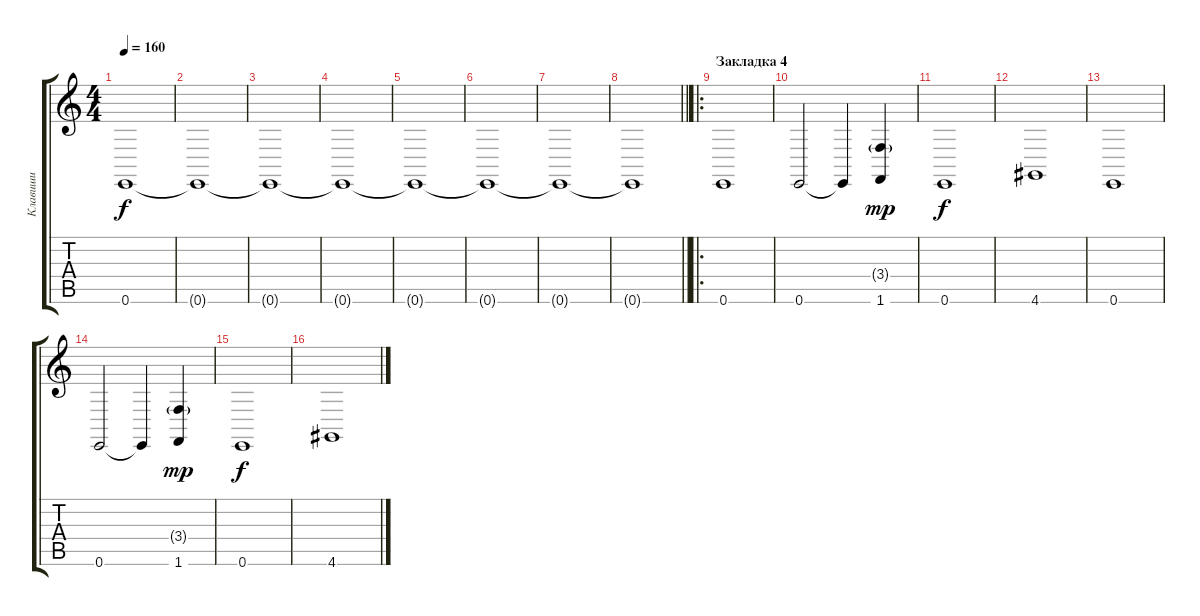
\track ("Клавиши" "Клавиши") {instrument choiraahs}
\staff {score tabs}
\tuning (E4 B3 G3 D3 A2 E2) {hide}
\ts (4 4)
\tempo 160
\clef g2
\ks c
0.6{t}.1{dy f volume 4} |
0.6{t}.1 |
0.6{t}.1 |
0.6{t}.1 |
0.6{t}.1 |
0.6{t}.1 |
0.6{t}.1 |
\barLineRight lightlight
0.6{t}.1 |
\ro
\section ("" "Закладка 4")
0.6.1{volume 8} |
0.6.2 0.6{t}.4 (3.4{g} 1.6).4{dy mp} |
0.6.1{dy f} |
4.6.1 |
0.6.1 |
0.6.2 0.6{t}.4 (3.4{g} 1.6).4{dy mp} |
0.6.1{dy f} |
4.6.1
